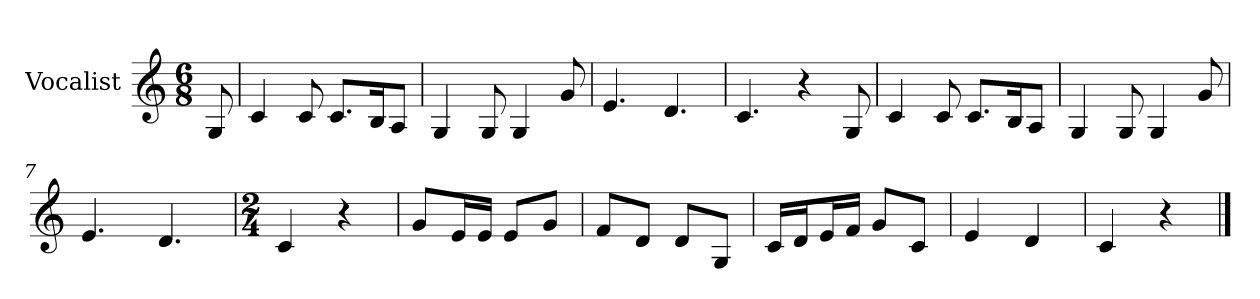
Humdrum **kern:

**kern
*part1
*staff1
*I"Vocalist
*k[]
*C:
*M6/8
=
8G
=1
4c
8c
8.cL
16BK
8AJ
=2
4G
8G
4G
8g
=3
4.e
4.d
=4
4.c
4r
8G
=5
4c
8c
8.cL
16BK
8AJ
=6
4G
8G
4G
8g
=7
4.e
4.d
=8
*M2/4
4c
4r
=9
8gL
16eL
16eJJ
8eL
8gJ
=10
8fL
8dJ
8dL
8GJ
=11
16cLL
16dJ
16eL
16fJJ
8gL
8cJ
=12
4e
4d
=13
4c
4r
==
*-
